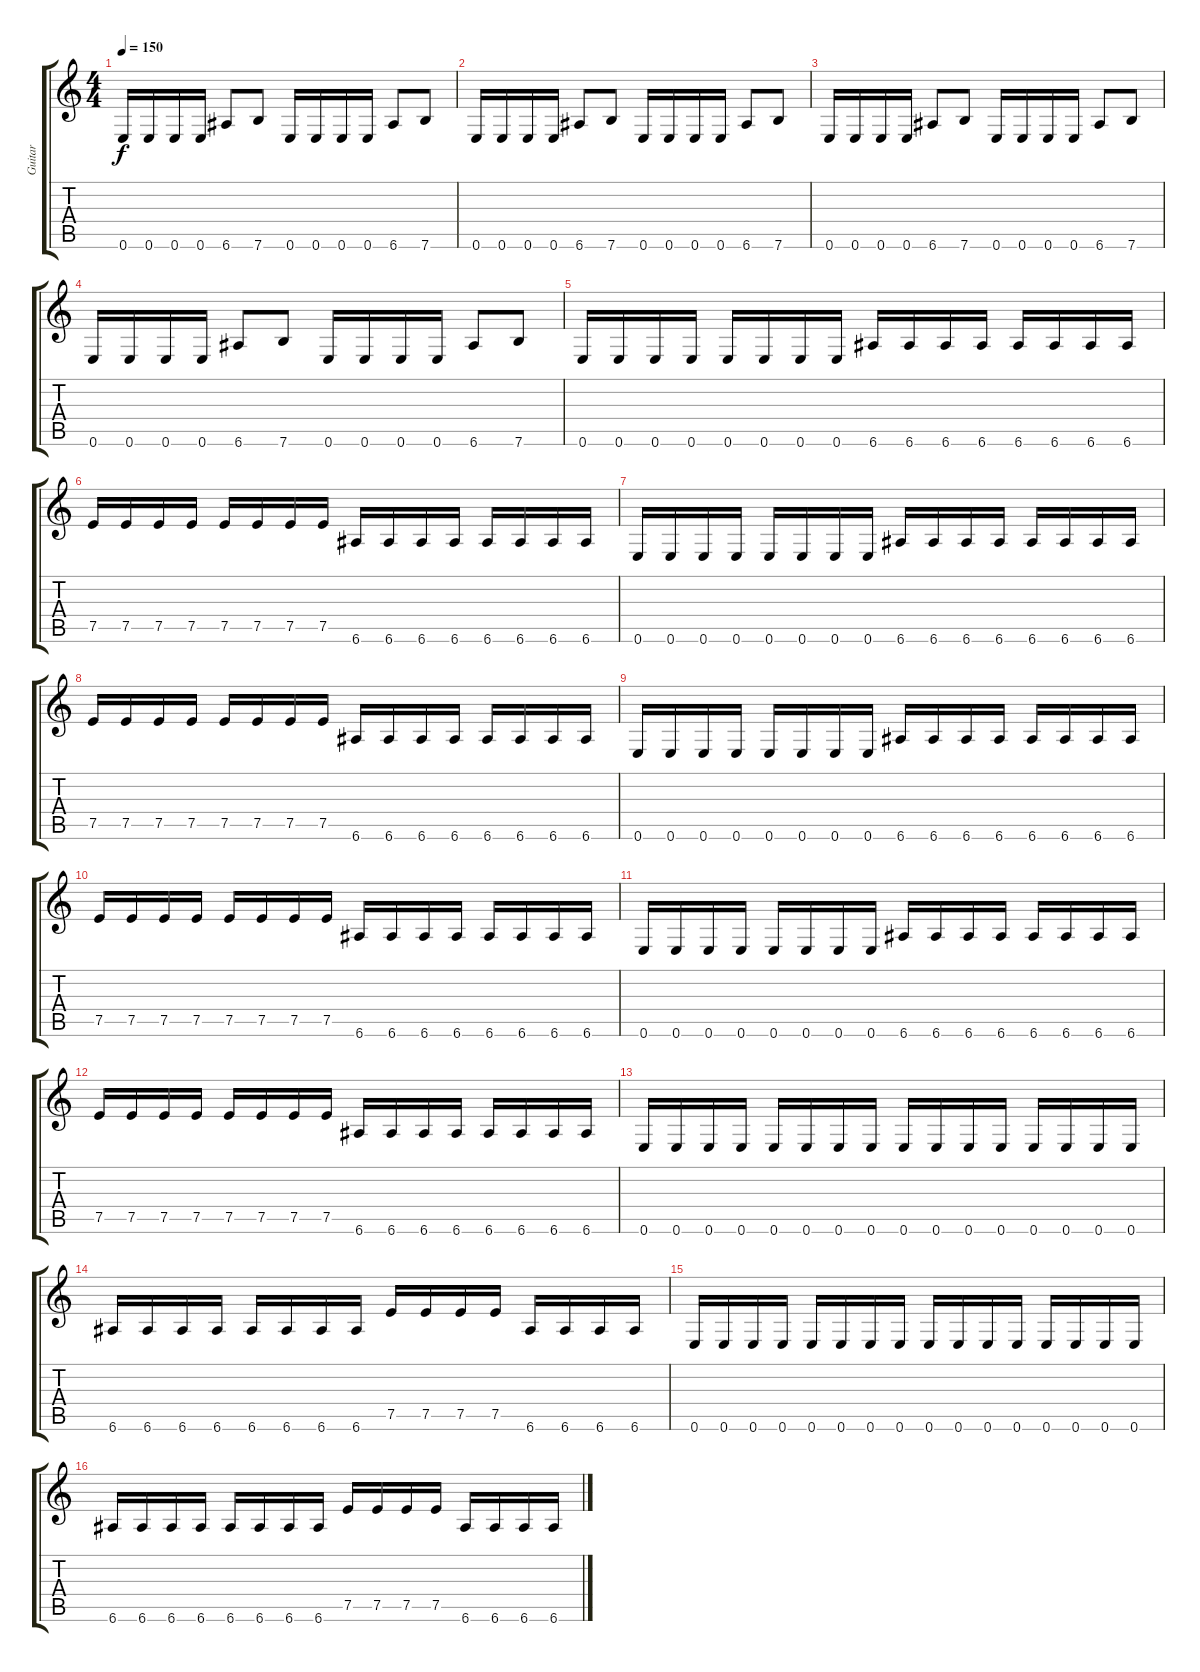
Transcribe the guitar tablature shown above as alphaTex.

\track ("Guitar" "Guitar") {instrument distortionguitar}
\staff {score tabs}
\tuning (E4 B3 G3 D3 A2 E2) {hide}
\ts (4 4)
\tempo 150
\clef g2
\ks c
0.6.16{dy f} 0.6.16 0.6.16 0.6.16 6.6.8 7.6.8 0.6.16 0.6.16 0.6.16 0.6.16 6.6.8 7.6.8 |
0.6.16 0.6.16 0.6.16 0.6.16 6.6.8 7.6.8 0.6.16 0.6.16 0.6.16 0.6.16 6.6.8 7.6.8 |
0.6.16 0.6.16 0.6.16 0.6.16 6.6.8 7.6.8 0.6.16 0.6.16 0.6.16 0.6.16 6.6.8 7.6.8 |
0.6.16 0.6.16 0.6.16 0.6.16 6.6.8 7.6.8 0.6.16 0.6.16 0.6.16 0.6.16 6.6.8 7.6.8 |
0.6.16 0.6.16 0.6.16 0.6.16 0.6.16 0.6.16 0.6.16 0.6.16 6.6.16 6.6.16 6.6.16 6.6.16 6.6.16 6.6.16 6.6.16 6.6.16 |
7.5.16 7.5.16 7.5.16 7.5.16 7.5.16 7.5.16 7.5.16 7.5.16 6.6.16 6.6.16 6.6.16 6.6.16 6.6.16 6.6.16 6.6.16 6.6.16 |
0.6.16 0.6.16 0.6.16 0.6.16 0.6.16 0.6.16 0.6.16 0.6.16 6.6.16 6.6.16 6.6.16 6.6.16 6.6.16 6.6.16 6.6.16 6.6.16 |
7.5.16 7.5.16 7.5.16 7.5.16 7.5.16 7.5.16 7.5.16 7.5.16 6.6.16 6.6.16 6.6.16 6.6.16 6.6.16 6.6.16 6.6.16 6.6.16 |
0.6.16 0.6.16 0.6.16 0.6.16 0.6.16 0.6.16 0.6.16 0.6.16 6.6.16 6.6.16 6.6.16 6.6.16 6.6.16 6.6.16 6.6.16 6.6.16 |
7.5.16 7.5.16 7.5.16 7.5.16 7.5.16 7.5.16 7.5.16 7.5.16 6.6.16 6.6.16 6.6.16 6.6.16 6.6.16 6.6.16 6.6.16 6.6.16 |
0.6.16 0.6.16 0.6.16 0.6.16 0.6.16 0.6.16 0.6.16 0.6.16 6.6.16 6.6.16 6.6.16 6.6.16 6.6.16 6.6.16 6.6.16 6.6.16 |
7.5.16 7.5.16 7.5.16 7.5.16 7.5.16 7.5.16 7.5.16 7.5.16 6.6.16 6.6.16 6.6.16 6.6.16 6.6.16 6.6.16 6.6.16 6.6.16 |
0.6.16 0.6.16 0.6.16 0.6.16 0.6.16 0.6.16 0.6.16 0.6.16 0.6.16 0.6.16 0.6.16 0.6.16 0.6.16 0.6.16 0.6.16 0.6.16 |
6.6.16 6.6.16 6.6.16 6.6.16 6.6.16 6.6.16 6.6.16 6.6.16 7.5.16 7.5.16 7.5.16 7.5.16 6.6.16 6.6.16 6.6.16 6.6.16 |
0.6.16 0.6.16 0.6.16 0.6.16 0.6.16 0.6.16 0.6.16 0.6.16 0.6.16 0.6.16 0.6.16 0.6.16 0.6.16 0.6.16 0.6.16 0.6.16 |
6.6.16 6.6.16 6.6.16 6.6.16 6.6.16 6.6.16 6.6.16 6.6.16 7.5.16 7.5.16 7.5.16 7.5.16 6.6.16 6.6.16 6.6.16 6.6.16
